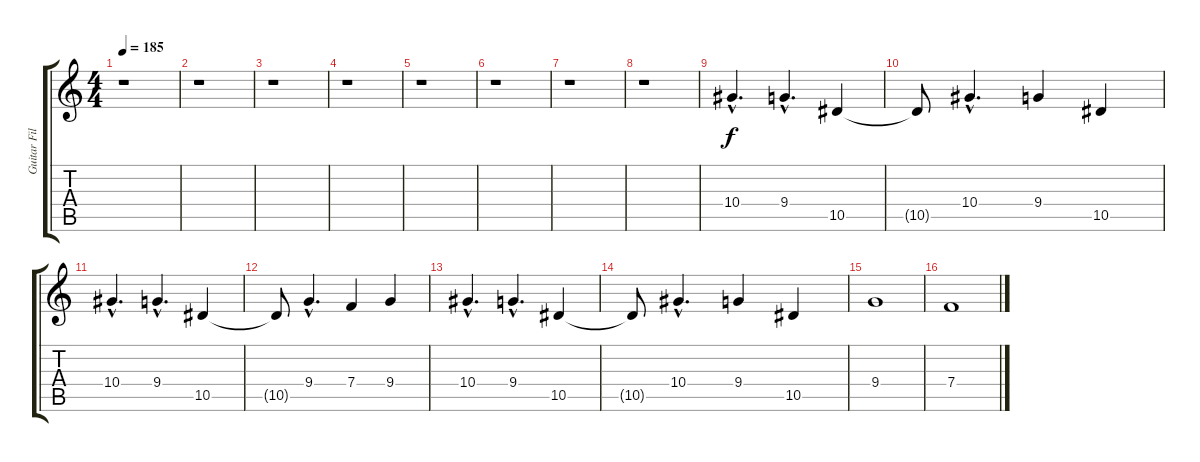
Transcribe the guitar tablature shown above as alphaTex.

\track ("Guitar Fills and Solo" "Guitar Fil") {instrument distortionguitar}
\staff {score tabs}
\tuning (C4 G3 Eb3 Bb2 F2 C2) {hide}
\ts (4 4)
\tempo 185
\clef g2
\ks c
r.1{dy f} |
r.1 |
r.1 |
r.1 |
r.1 |
r.1 |
r.1 |
r.1 |
10.4{hac}.4{d volume 14 instrument distortionguitar} 9.4{hac}.4{d} 10.5.4 |
10.5{t}.8 10.4{hac}.4{d} 9.4.4 10.5.4 |
10.4{hac}.4{d} 9.4{hac}.4{d} 10.5.4 |
10.5{t}.8 9.4{hac}.4{d} 7.4.4 9.4.4 |
10.4{hac}.4{d} 9.4{hac}.4{d} 10.5.4 |
10.5{t}.8 10.4{hac}.4{d} 9.4.4 10.5.4 |
9.4.1 |
7.4.1
